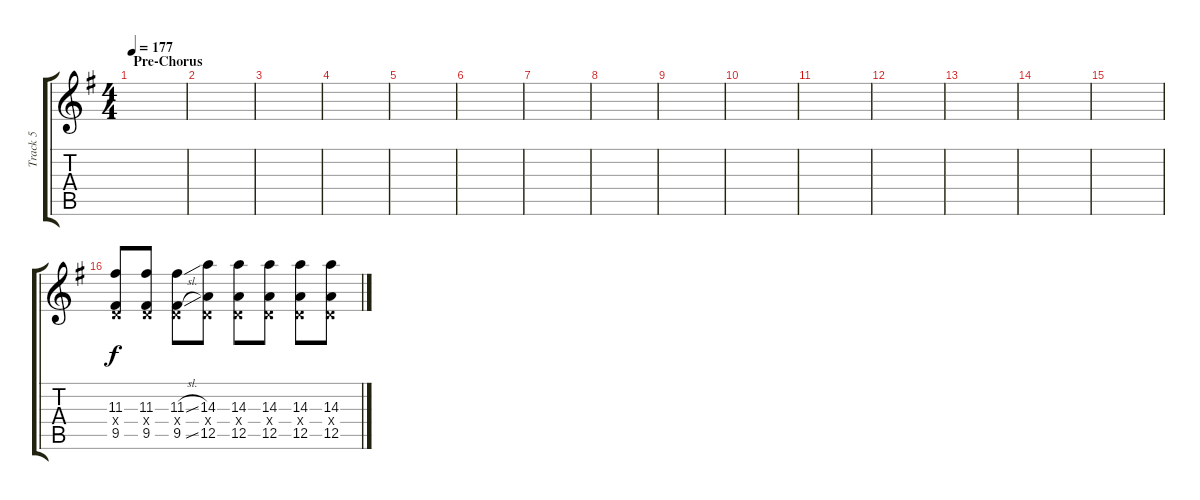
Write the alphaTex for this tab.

\track ("Track 5" "Track 5") {instrument distortionguitar}
\staff {score tabs}
\tuning (E4 B3 G3 D3 A2 D2) {hide}
\ts (4 4)
\section ("" "Pre-Chorus")
\tempo 177
\clef g2
\ks g
|
|
|
|
|
|
|
|
|
|
|
|
|
|
|
(11.3 0.4{x} 9.5).8 (11.3 0.4{x} 9.5).8 (11.3{sl} 0.4{x} 9.5{sl}).8 (14.3 0.4{x} 12.5).8 (14.3 0.4{x} 12.5).8 (14.3 0.4{x} 12.5).8 (14.3 0.4{x} 12.5).8 (14.3 0.4{x} 12.5).8
